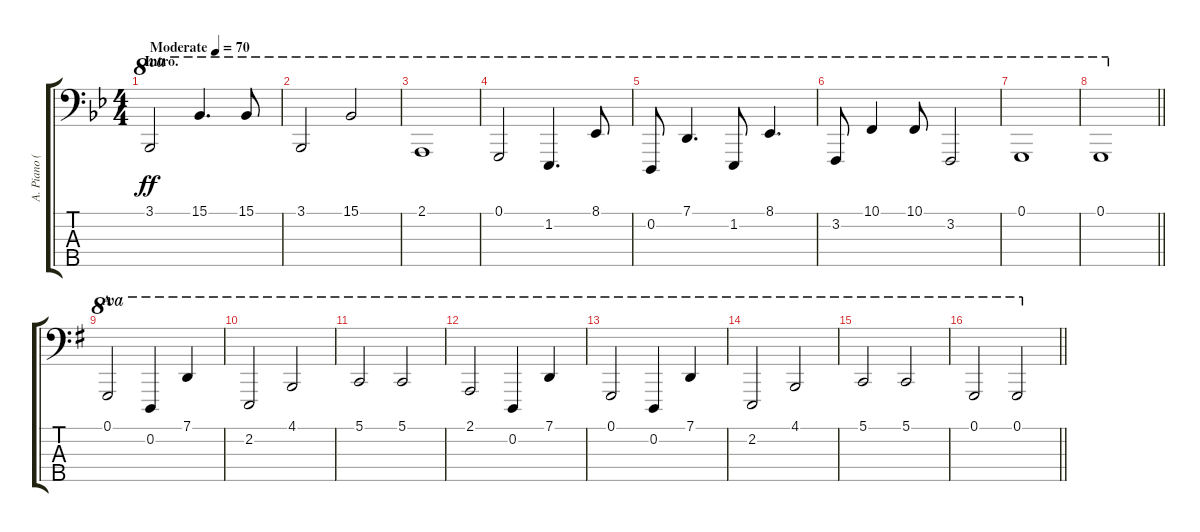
\track ("A. Piano (Left Hand)" "A. Piano (") {instrument acousticgrandpiano}
\staff {score tabs}
\tuning (G2 D2 A1 E1 B0) {hide}
\ts (4 4)
\section ("" "Intro.")
\tempo (70 "Moderate")
\clef f4
\ks bb
3.1.2{ot 8va dy ff instrument acousticgrandpiano} 15.1.4{d ot 8va} 15.1.8{ot 8va} |
3.1.2{ot 8va} 15.1.2{ot 8va} |
2.1.1{ot 8va} |
0.1.2{ot 8va} 1.2.4{d ot 8va} 8.1.8{ot 8va} |
0.2.8{ot 8va} 7.1.4{d ot 8va} 1.2.8{ot 8va} 8.1.4{d ot 8va} |
3.2.8{ot 8va} 10.1.4{ot 8va} 10.1.8{ot 8va} 3.2.2{ot 8va} |
0.1.1{ot 8va} |
\barLineRight lightlight
0.1.1{ot 8va} |
\section ("" "A")
\ks g
0.1.2{ot 8va} 0.2.4{ot 8va} 7.1.4{ot 8va} |
2.2.2{ot 8va} 4.1.2{ot 8va} |
5.1.2{ot 8va} 5.1.2{ot 8va} |
2.1.2{ot 8va} 0.2.4{ot 8va} 7.1.4{ot 8va} |
0.1.2{ot 8va} 0.2.4{ot 8va} 7.1.4{ot 8va} |
2.2.2{ot 8va} 4.1.2{ot 8va} |
5.1.2{ot 8va} 5.1.2{ot 8va} |
\barLineRight lightlight
0.1.2{ot 8va} 0.1.2{ot 8va}
